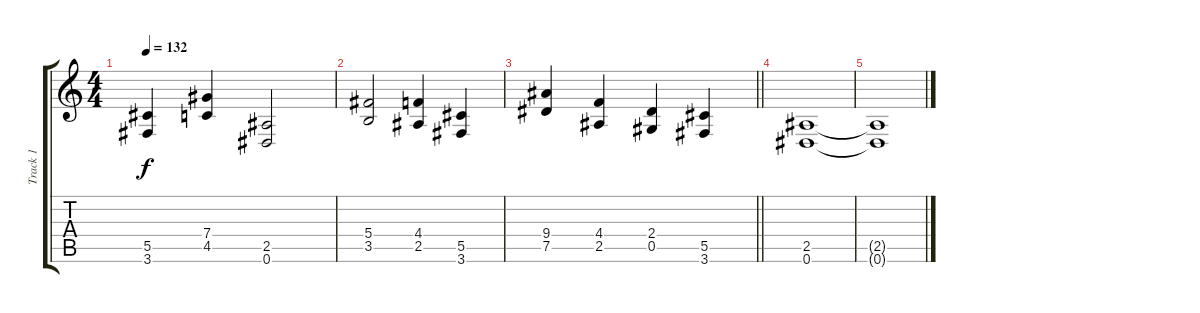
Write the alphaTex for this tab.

\track ("Track 1" "Track 1") {instrument distortionguitar}
\staff {score tabs}
\tuning (Eb4 Bb3 Gb3 Db3 Ab2 Eb2) {hide}
\ts (4 4)
\tempo 132
\clef g2
\ks c
(5.5 3.6).4{dy f} (7.4 4.5).4 (2.5 0.6).2 |
(5.4 3.5).2 (4.4 2.5).4 (5.5 3.6).4 |
\barLineRight lightlight
(9.4 7.5).4 (4.4 2.5).4 (2.4 0.5).4 (5.5 3.6).4 |
(2.5 0.6).1 |
(2.5{t} 0.6{t}).1
